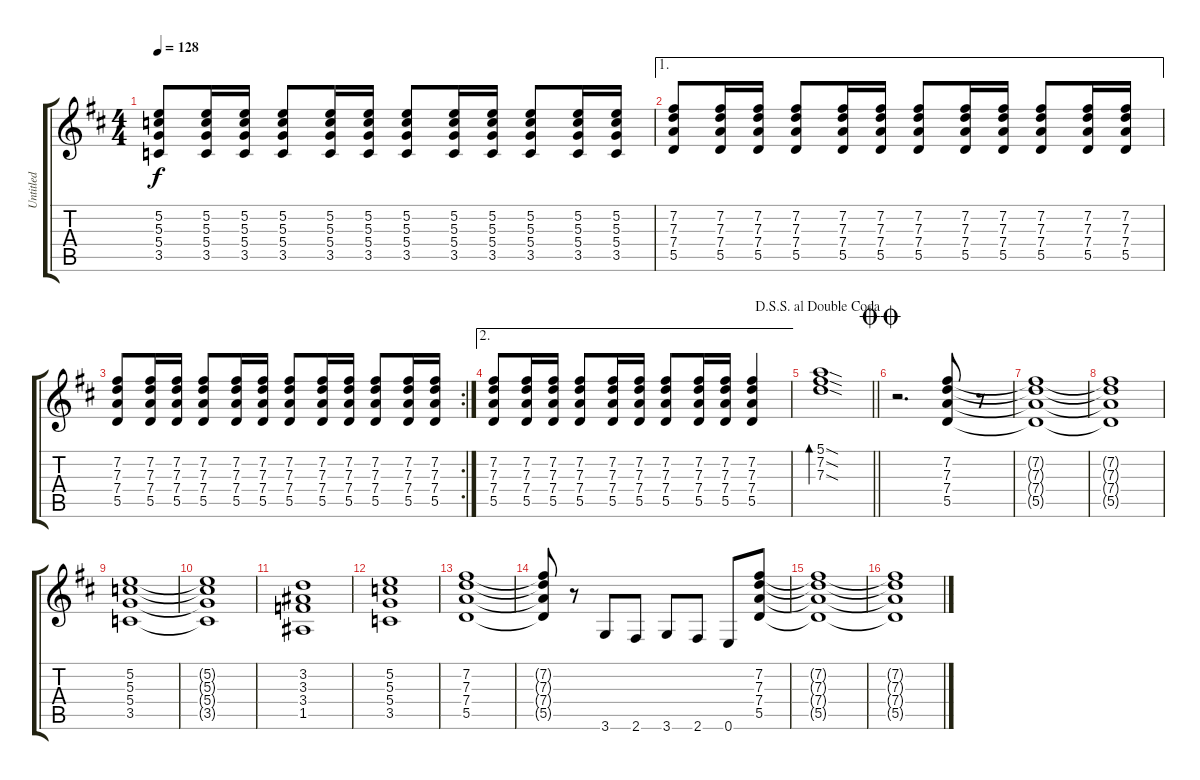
\track ("Untitled" "Untitled") {instrument overdrivenguitar}
\staff {score tabs}
\tuning (E4 B3 G3 D3 A2 E2) {hide}
\ts (4 4)
\tempo 128
\clef g2
\ks d
(5.2 5.3 5.4 3.5).8{dy f} (5.2 5.3 5.4 3.5).16 (5.2 5.3 5.4 3.5).16 (5.2 5.3 5.4 3.5).8 (5.2 5.3 5.4 3.5).16 (5.2 5.3 5.4 3.5).16 (5.2 5.3 5.4 3.5).8 (5.2 5.3 5.4 3.5).16 (5.2 5.3 5.4 3.5).16 (5.2 5.3 5.4 3.5).8 (5.2 5.3 5.4 3.5).16 (5.2 5.3 5.4 3.5).16 |
\ae 1
(7.2 7.3 7.4 5.5).8 (7.2 7.3 7.4 5.5).16 (7.2 7.3 7.4 5.5).16 (7.2 7.3 7.4 5.5).8 (7.2 7.3 7.4 5.5).16 (7.2 7.3 7.4 5.5).16 (7.2 7.3 7.4 5.5).8 (7.2 7.3 7.4 5.5).16 (7.2 7.3 7.4 5.5).16 (7.2 7.3 7.4 5.5).8 (7.2 7.3 7.4 5.5).16 (7.2 7.3 7.4 5.5).16 |
\rc 2
(7.2 7.3 7.4 5.5).8 (7.2 7.3 7.4 5.5).16 (7.2 7.3 7.4 5.5).16 (7.2 7.3 7.4 5.5).8 (7.2 7.3 7.4 5.5).16 (7.2 7.3 7.4 5.5).16 (7.2 7.3 7.4 5.5).8 (7.2 7.3 7.4 5.5).16 (7.2 7.3 7.4 5.5).16 (7.2 7.3 7.4 5.5).8 (7.2 7.3 7.4 5.5).16 (7.2 7.3 7.4 5.5).16 |
\ae 2
(7.2 7.3 7.4 5.5).8 (7.2 7.3 7.4 5.5).16 (7.2 7.3 7.4 5.5).16 (7.2 7.3 7.4 5.5).8 (7.2 7.3 7.4 5.5).16 (7.2 7.3 7.4 5.5).16 (7.2 7.3 7.4 5.5).8 (7.2 7.3 7.4 5.5).16 (7.2 7.3 7.4 5.5).16 (7.2 7.3 7.4 5.5).4 |
\jump dalsegnosegnoaldoublecoda
\barLineRight lightlight
(5.1{sod} 7.2{sod} 7.3{sod}).1{bd 30} |
\jump doublecoda
r.2{d} (7.2 7.3 7.4 5.5).8 r.8 |
(7.2{t} 7.3{t} 7.4{t} 5.5{t}).1 |
(7.2{t} 7.3{t} 7.4{t} 5.5{t}).1 |
(5.2 5.3 5.4 3.5).1 |
(5.2{t} 5.3{t} 5.4{t} 3.5{t}).1 |
(3.2 3.3 3.4 1.5).1 |
(5.2 5.3 5.4 3.5).1 |
(7.2 7.3 7.4 5.5).1 |
(7.2{t} 7.3{t} 7.4{t} 5.5{t}).8 r.8 3.6.8 2.6.8 3.6.8 2.6.8 0.6.8 (7.2 7.3 7.4 5.5).8 |
(7.2{t} 7.3{t} 7.4{t} 5.5{t}).1 |
(7.2{t} 7.3{t} 7.4{t} 5.5{t}).1
